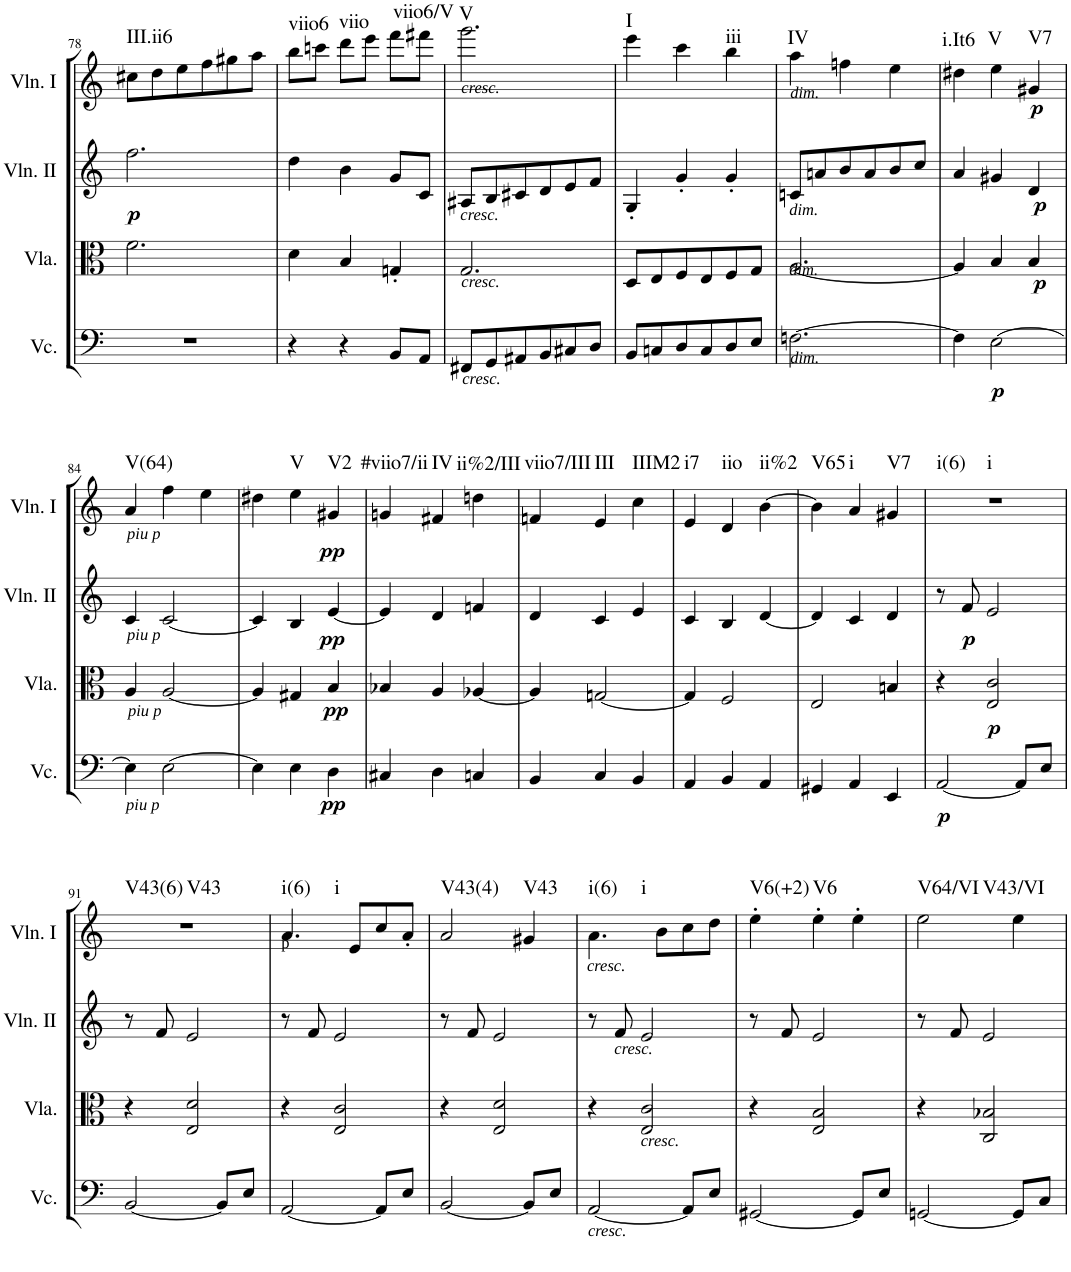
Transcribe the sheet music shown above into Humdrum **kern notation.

**kern	**dynam	**kern	**dynam	**kern	**dynam	**kern	**dynam	**harte
*part4	*part4	*part3	*part3	*part2	*part2	*part1	*part1	*part1
*staff4	*staff4	*staff3	*staff3	*staff2	*staff2	*staff1	*staff1	*
*I"Violoncello	*	*I"Viola	*	*I"Violin II	*	*I"Violin I	*	*
*I'Vc.	*	*I'Vla.	*	*I'Vln. II	*	*I'Vln. I	*	*
!!LO:PB:g=z
*clefF4	*	*clefC3	*	*clefG2	*	*clefG2	*	*
*k[]	*	*k[]	*	*k[]	*	*k[]	*	*
*M3/4	*	*M3/4	*	*M3/4	*	*M3/4	*	*
=78	=78	=78	=78	=78	=78	=78	=78	=78
!	!	!	!	!	!LO:DY:b	!	!	!LO:H:kt=III.ii6
2.r	.	2.f\	.	2.ff\	p	8cc#X\L	.	N
.	.	.	.	.	.	8dd\	.	.
.	.	.	.	.	.	8ee\	.	.
.	.	.	.	.	.	8ff\	.	.
.	.	.	.	.	.	8gg#X\	.	.
.	.	.	.	.	.	8aa\J	.	.
=79	=79	=79	=79	=79	=79	=79	=79	=79
!	!	!	!	!	!	!	!	!LO:H:kt=viio6
4r	.	4d\	.	4dd\	.	8bb\L	.	N
.	.	.	.	.	.	8cccn\J	.	.
!	!	!	!	!	!	!	!	!LO:H:kt=viio
4r	.	4B/	.	4b\	.	8ddd\L	.	N
.	.	.	.	.	.	8eee\J	.	.
8BB/L	.	4Gn'/	.	8g/L	.	8fff\L	.	.
!	!	!	!	!	!	!	!	!LO:H:kt=viio6/V
8AA/J	.	.	.	8c/J	.	8fff#X\J	.	N
=80	=80	=80	=80	=80	=80	=80	=80	=80
!	!	!	!	!	!	!LO:TX:a:i:t=cresc.	!	!
!	!	!	!	!LO:TX:b:i:t=cresc.	!	!	!	!
!	!	!LO:TX:b:i:t=cresc.	!	!	!	!	!	!
!LO:TX:b:i:t=cresc.	!	!	!	!	!	!	!	!LO:H:kt=V
8FF#X/L	.	2.G/	.	8A#X/L	.	2.ggg\	.	N
8GG/	.	.	.	8B/	.	.	.	.
8AA#X/	.	.	.	8c#X/	.	.	.	.
8BB/	.	.	.	8d/	.	.	.	.
8C#X/	.	.	.	8e/	.	.	.	.
8D/J	.	.	.	8f/J	.	.	.	.
=81	=81	=81	=81	=81	=81	=81	=81	=81
!	!	!	!	!	!	!	!	!LO:H:kt=I
8BB/L	.	8D/L	.	4G'/	.	4eee\	.	N
8Cn/	.	8E/	.	.	.	.	.	.
8D/	.	8F/	.	4g'/	.	4ccc\	.	.
8C/	.	8E/	.	.	.	.	.	.
!	!	!	!	!	!	!	!	!LO:H:kt=iii
8D/	.	8F/	.	4g'/	.	4bb\	.	N
8E/J	.	8G/J	.	.	.	.	.	.
=82	=82	=82	=82	=82	=82	=82	=82	=82
!	!	!	!	!	!	!LO:TX:a:i:t=dim.	!	!
!	!	!	!	!LO:TX:b:i:t=dim.	!	!	!	!
!	!	!LO:TX:a:i:t=dim.	!	!	!	!	!	!
!LO:TX:a:i:t=dim.	!	!	!	!	!	!	!	!LO:H:kt=IV
[2.Fn\	.	[2.A/	.	8cn/L	.	4aa\	.	N
.	.	.	.	8an/	.	.	.	.
.	.	.	.	8b/	.	4ffn\	.	.
.	.	.	.	8a/	.	.	.	.
.	.	.	.	8b/	.	4ee\	.	.
.	.	.	.	8cc/J	.	.	.	.
=83	=83	=83	=83	=83	=83	=83	=83	=83
!	!	!	!	!	!	!	!	!LO:H:kt=i.It6
4F\]	.	4A/]	.	4a/	.	4dd#X\	.	N
!	!LO:DY:b	!	!	!	!	!	!	!LO:H:kt=V
[2E\	p	4B/	.	4g#X/	.	4ee\	.	N
!	!	!	!LO:DY:b	!	!LO:DY:b	!	!LO:DY:b	!LO:H:kt=V7
.	.	4B/	p	4d/	p	4g#X/	p	N
!!LO:LB:g=z
=84	=84	=84	=84	=84	=84	=84	=84	=84
!	!	!	!	!	!	!LO:TX:b:i:t=piu p	!	!
!	!	!	!	!LO:TX:b:i:t=piu p	!	!	!	!
!	!	!LO:TX:b:i:t=piu p	!	!	!	!	!	!
!LO:TX:b:i:t=piu p	!	!	!	!	!	!	!	!LO:H:kt=V(64)
4E\]	.	4A/	.	4c/	.	4a/	.	N
[2E\	.	[2A/	.	[2c/	.	4ff\	.	.
.	.	.	.	.	.	4ee\	.	.
=85	=85	=85	=85	=85	=85	=85	=85	=85
4E\]	.	4A/]	.	4c/]	.	4dd#X\	.	.
!	!	!	!	!	!	!	!	!LO:H:kt=V
4E\	.	4G#X/	.	4B/	.	4ee\	.	N
!	!LO:DY:b	!	!LO:DY:b	!	!LO:DY:b	!	!LO:DY:b	!LO:H:kt=V2
4D\	pp	4B/	pp	[4e/	pp	4g#X/	pp	N
=86	=86	=86	=86	=86	=86	=86	=86	=86
!	!	!	!	!	!	!	!	!LO:H:kt=#viio7/ii
4C#X/	.	4B-X/	.	4e/]	.	4gn/	.	N
!	!	!	!	!	!	!	!	!LO:H:kt=IV
4D\	.	4A/	.	4d/	.	4f#X/	.	N
!	!	!	!	!	!	!	!	!LO:H:kt=ii%2/III
4Cn/	.	[4A-X/	.	4fn/	.	4ddn\	.	N
=87	=87	=87	=87	=87	=87	=87	=87	=87
!	!	!	!	!	!	!	!	!LO:H:kt=viio7/III
4BB/	.	4A-/]	.	4d/	.	4fn/	.	N
!	!	!	!	!	!	!	!	!LO:H:kt=III
4C/	.	[2Gn/	.	4c/	.	4e/	.	N
!	!	!	!	!	!	!	!	!LO:H:kt=IIIM2
4BB/	.	.	.	4e/	.	4cc\	.	N
=88	=88	=88	=88	=88	=88	=88	=88	=88
!	!	!	!	!	!	!	!	!LO:H:kt=i7
4AA/	.	4G/]	.	4c/	.	4e/	.	N
!	!	!	!	!	!	!	!	!LO:H:kt=iio
4BB/	.	2F/	.	4B/	.	4d/	.	N
!	!	!	!	!	!	!	!	!LO:H:kt=ii%2
4AA/	.	.	.	[4d/	.	[4b\	.	N
=89	=89	=89	=89	=89	=89	=89	=89	=89
!	!	!	!	!	!	!	!	!LO:H:kt=V65
4GG#X/	.	2E/	.	4d/]	.	4b\]	.	N
!	!	!	!	!	!	!	!	!LO:H:kt=i
4AA/	.	.	.	4c/	.	4a/	.	N
!	!	!	!	!	!	!	!	!LO:H:kt=V7
4EE/	.	4Bn/	.	4d/	.	4g#X/	.	N
=90	=90	=90	=90	=90	=90	=90	=90	=90
!	!LO:DY:b	!	!	!	!	!	!	!LO:H:n=1:kt=i(6)
!	!	!	!	!	!	!	!	!LO:H:n=2:kt=i
[2AA/	p	4r	.	8r	.	2.r	.	N N
!	!	!	!	!	!LO:DY:b	!	!	!
.	.	.	.	8f/	p	.	.	.
!	!	!	!LO:DY:b	!	!	!	!	!
.	.	2E/ 2c/	p	2e/	.	.	.	.
8AA/L]	.	.	.	.	.	.	.	.
8E/J	.	.	.	.	.	.	.	.
!!LO:LB:g=z
=91	=91	=91	=91	=91	=91	=91	=91	=91
!	!	!	!	!	!	!	!	!LO:H:n=1:kt=V43(6)
!	!	!	!	!	!	!	!	!LO:H:n=2:kt=V43
[2BB/	.	4r	.	8r	.	2.r	.	N N
.	.	.	.	8f/	.	.	.	.
.	.	2E/ 2d/	.	2e/	.	.	.	.
8BB/L]	.	.	.	.	.	.	.	.
8E/J	.	.	.	.	.	.	.	.
=92	=92	=92	=92	=92	=92	=92	=92	=92
!	!	!	!	!	!	!LO:TX:a:t=p	!	!LO:H:n=1:kt=i(6)
!	!	!	!	!	!	!	!	!LO:H:n=2:kt=i
[2AA/	.	4r	.	8r	.	4.a/	.	N N
.	.	.	.	8f/	.	.	.	.
.	.	2E/ 2c/	.	2e/	.	.	.	.
.	.	.	.	.	.	8e/L	.	.
8AA/L]	.	.	.	.	.	8cc/	.	.
8E/J	.	.	.	.	.	8a'/J	.	.
=93	=93	=93	=93	=93	=93	=93	=93	=93
!	!	!	!	!	!	!	!	!LO:H:kt=V43(4)
[2BB/	.	4r	.	8r	.	2a/	.	N
.	.	.	.	8f/	.	.	.	.
.	.	2E/ 2d/	.	2e/	.	.	.	.
!	!	!	!	!	!	!	!	!LO:H:kt=V43
8BB/L]	.	.	.	.	.	4g#X/	.	N
8E/J	.	.	.	.	.	.	.	.
=94	=94	=94	=94	=94	=94	=94	=94	=94
!	!	!	!	!	!	!LO:TX:b:i:t=cresc.	!	!
!LO:TX:b:i:t=cresc.	!	!	!	!	!	!	!	!LO:H:n=1:kt=i(6)
!	!	!	!	!	!	!	!	!LO:H:n=2:kt=i
[2AA/	.	4r	.	8r	.	4.a\	.	N N
!	!	!	!	!LO:TX:b:i:t=cresc.	!	!	!	!
.	.	.	.	8f/	.	.	.	.
!	!	!LO:TX:b:i:t=cresc.	!	!	!	!	!	!
.	.	2E/ 2c/	.	2e/	.	.	.	.
.	.	.	.	.	.	8b\L	.	.
8AA/L]	.	.	.	.	.	8cc\	.	.
8E/J	.	.	.	.	.	8dd\J	.	.
=95	=95	=95	=95	=95	=95	=95	=95	=95
!	!	!	!	!	!	!	!	!LO:H:kt=V6(+2)
[2GG#X/	.	4r	.	8r	.	4ee'\	.	N
.	.	.	.	8f/	.	.	.	.
!	!	!	!	!	!	!	!	!LO:H:kt=V6
.	.	2E/ 2B/	.	2e/	.	4ee'\	.	N
8GG#/L]	.	.	.	.	.	4ee'\	.	.
8E/J	.	.	.	.	.	.	.	.
=96	=96	=96	=96	=96	=96	=96	=96	=96
!	!	!	!	!	!	!	!	!LO:H:n=1:kt=V64/VI
!	!	!	!	!	!	!	!	!LO:H:n=2:kt=V43/VI
[2GGn/	.	4r	.	8r	.	2ee\	.	N N
.	.	.	.	8f/	.	.	.	.
.	.	2C/ 2B-X/	.	2e/	.	.	.	.
8GG/L]	.	.	.	.	.	4ee\	.	.
8C/J	.	.	.	.	.	.	.	.
=	=	=	=	=	=	=	=	=
*-	*-	*-	*-	*-	*-	*-	*-	*-
